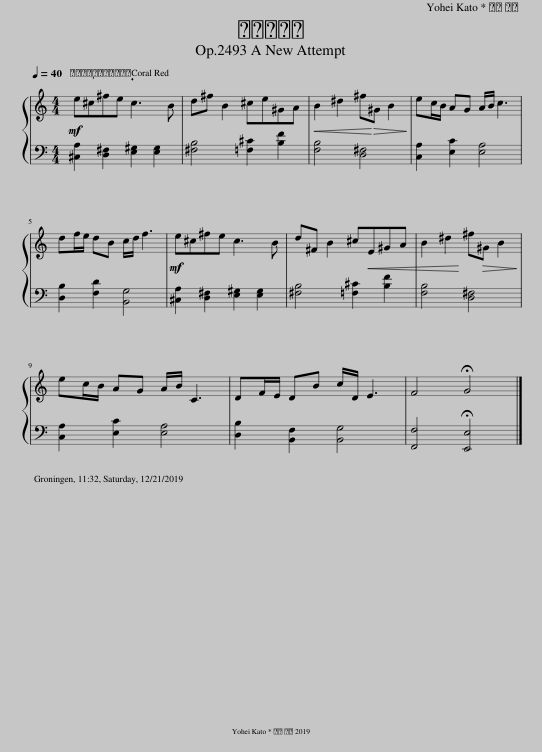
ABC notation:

X:1
%%score { 1 | 2 }
L:1/8
Q:1/4=40
M:4/4
I:linebreak $
K:C
V:1 treble
V:2 bass
V:1
!mf! e^c^fe c3 B | d^f B2 ^ce^GA |!<(! B2 ^d2 ^f!>(!^G B2!<)!!>)! | ec/B/ AG A/B/ c3 |$ df/e/ dB c/d/ f3 | %5
!mf! e^c^fe c3 B | d^F B2 ^c!<(!E^GA!<)! | B2 ^d2 ^f!>(!^G B2!>)! |$ ec/B/ AG A/B/ C3 | DF/E/ DB c/D/ E3 | %10
 F4 !fermata!G4 |] %11
V:2
 [^C,A,]2 [D,^F,]2 [E,^G,]2 [E,G,]2 | [^F,B,]4 [=F,^C]2 [B,F]2 | [F,B,]4 [D,^F,]4 | [C,A,]2 [E,C]2 [E,A,]4 |$ [D,B,]2 [F,D]2 [B,,G,]4 | %5
 [^C,A,]2 [D,^F,]2 [E,^G,]2 [E,G,]2 | [^F,B,]4 [=F,^C]2 [B,F]2 | [F,B,]4 [D,^F,]4 |$ [C,A,]2 [E,C]2 [E,A,]4 | [D,B,]2 [B,,F,]2 [B,,G,]4 | %10
 [F,,F,]4 !fermata![E,,E,]4 |] %11
